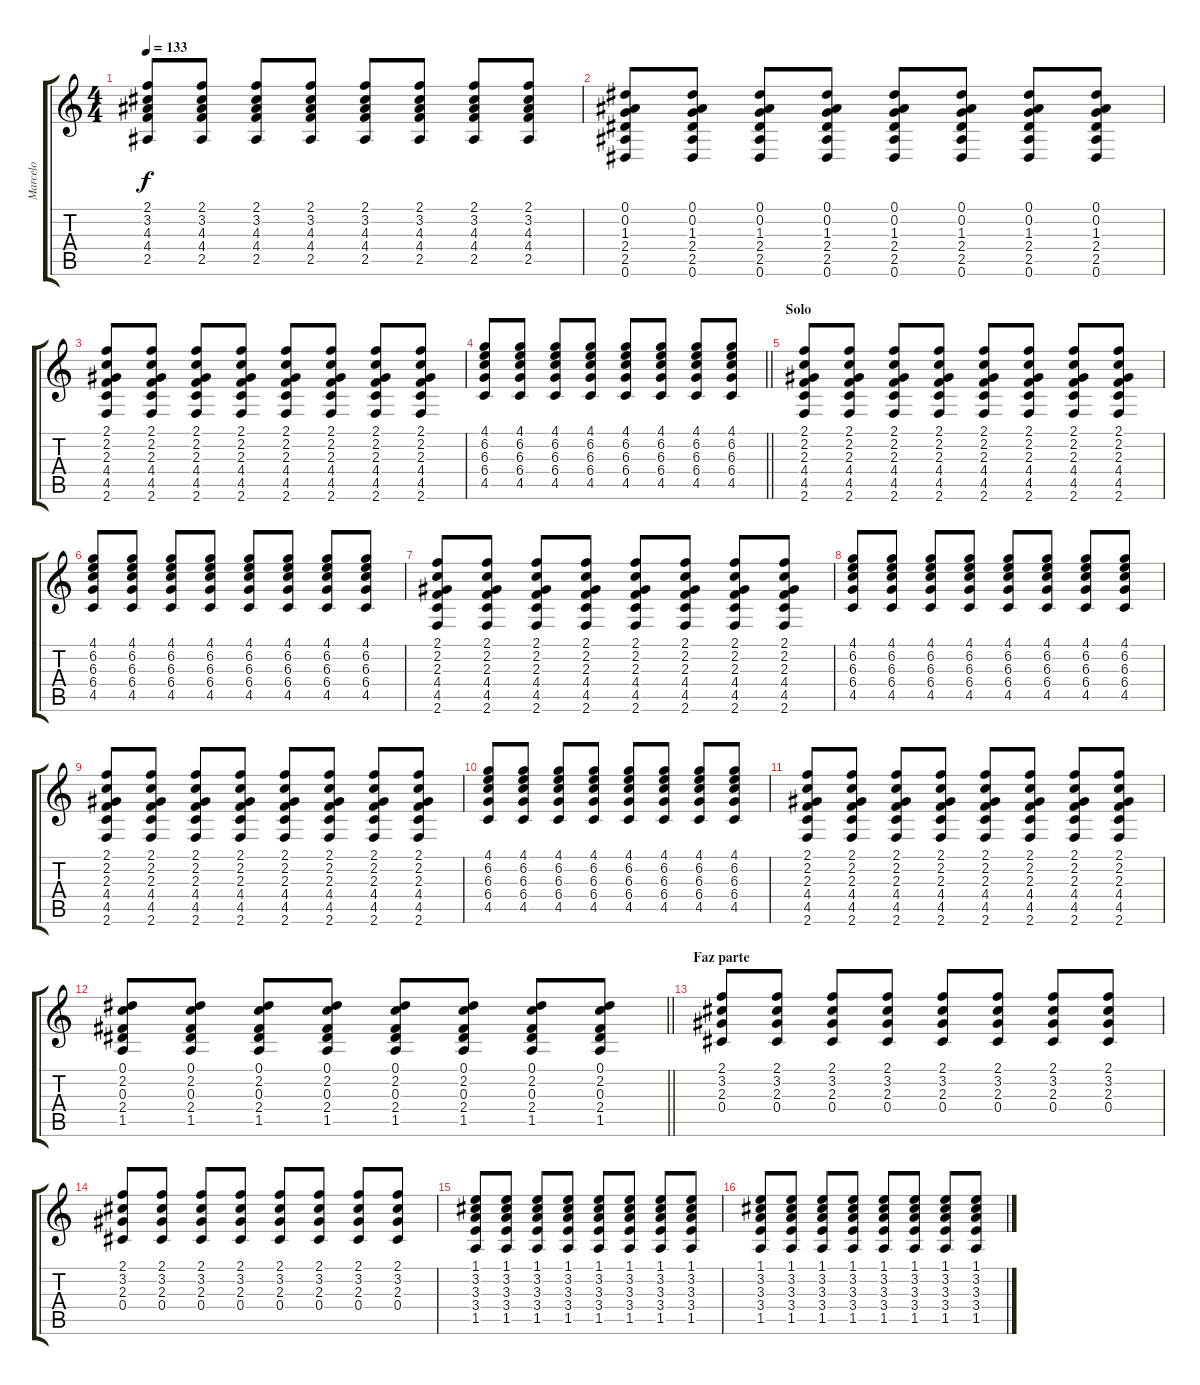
\track ("Marcelo" "Marcelo") {instrument overdrivenguitar}
\staff {score tabs}
\tuning (Eb4 Bb3 Gb3 Db3 Ab2 Eb2) {hide}
\ts (4 4)
\tempo 133
\clef g2
\ks c
(2.1 3.2 4.3 4.4 2.5).8{dy f} (2.1 3.2 4.3 4.4 2.5).8 (2.1 3.2 4.3 4.4 2.5).8 (2.1 3.2 4.3 4.4 2.5).8 (2.1 3.2 4.3 4.4 2.5).8 (2.1 3.2 4.3 4.4 2.5).8 (2.1 3.2 4.3 4.4 2.5).8 (2.1 3.2 4.3 4.4 2.5).8 |
(0.1 0.2 1.3 2.4 2.5 0.6).8 (0.1 0.2 1.3 2.4 2.5 0.6).8 (0.1 0.2 1.3 2.4 2.5 0.6).8 (0.1 0.2 1.3 2.4 2.5 0.6).8 (0.1 0.2 1.3 2.4 2.5 0.6).8 (0.1 0.2 1.3 2.4 2.5 0.6).8 (0.1 0.2 1.3 2.4 2.5 0.6).8 (0.1 0.2 1.3 2.4 2.5 0.6).8 |
(2.1 2.2 2.3 4.4 4.5 2.6).8 (2.1 2.2 2.3 4.4 4.5 2.6).8 (2.1 2.2 2.3 4.4 4.5 2.6).8 (2.1 2.2 2.3 4.4 4.5 2.6).8 (2.1 2.2 2.3 4.4 4.5 2.6).8 (2.1 2.2 2.3 4.4 4.5 2.6).8 (2.1 2.2 2.3 4.4 4.5 2.6).8 (2.1 2.2 2.3 4.4 4.5 2.6).8 |
\barLineRight lightlight
(4.1 6.2 6.3 6.4 4.5).8 (4.1 6.2 6.3 6.4 4.5).8 (4.1 6.2 6.3 6.4 4.5).8 (4.1 6.2 6.3 6.4 4.5).8 (4.1 6.2 6.3 6.4 4.5).8 (4.1 6.2 6.3 6.4 4.5).8 (4.1 6.2 6.3 6.4 4.5).8 (4.1 6.2 6.3 6.4 4.5).8 |
\section ("" "Solo")
(2.1 2.2 2.3 4.4 4.5 2.6).8 (2.1 2.2 2.3 4.4 4.5 2.6).8 (2.1 2.2 2.3 4.4 4.5 2.6).8 (2.1 2.2 2.3 4.4 4.5 2.6).8 (2.1 2.2 2.3 4.4 4.5 2.6).8 (2.1 2.2 2.3 4.4 4.5 2.6).8 (2.1 2.2 2.3 4.4 4.5 2.6).8 (2.1 2.2 2.3 4.4 4.5 2.6).8 |
(4.1 6.2 6.3 6.4 4.5).8 (4.1 6.2 6.3 6.4 4.5).8 (4.1 6.2 6.3 6.4 4.5).8 (4.1 6.2 6.3 6.4 4.5).8 (4.1 6.2 6.3 6.4 4.5).8 (4.1 6.2 6.3 6.4 4.5).8 (4.1 6.2 6.3 6.4 4.5).8 (4.1 6.2 6.3 6.4 4.5).8 |
(2.1 2.2 2.3 4.4 4.5 2.6).8 (2.1 2.2 2.3 4.4 4.5 2.6).8 (2.1 2.2 2.3 4.4 4.5 2.6).8 (2.1 2.2 2.3 4.4 4.5 2.6).8 (2.1 2.2 2.3 4.4 4.5 2.6).8 (2.1 2.2 2.3 4.4 4.5 2.6).8 (2.1 2.2 2.3 4.4 4.5 2.6).8 (2.1 2.2 2.3 4.4 4.5 2.6).8 |
(4.1 6.2 6.3 6.4 4.5).8 (4.1 6.2 6.3 6.4 4.5).8 (4.1 6.2 6.3 6.4 4.5).8 (4.1 6.2 6.3 6.4 4.5).8 (4.1 6.2 6.3 6.4 4.5).8 (4.1 6.2 6.3 6.4 4.5).8 (4.1 6.2 6.3 6.4 4.5).8 (4.1 6.2 6.3 6.4 4.5).8 |
(2.1 2.2 2.3 4.4 4.5 2.6).8 (2.1 2.2 2.3 4.4 4.5 2.6).8 (2.1 2.2 2.3 4.4 4.5 2.6).8 (2.1 2.2 2.3 4.4 4.5 2.6).8 (2.1 2.2 2.3 4.4 4.5 2.6).8 (2.1 2.2 2.3 4.4 4.5 2.6).8 (2.1 2.2 2.3 4.4 4.5 2.6).8 (2.1 2.2 2.3 4.4 4.5 2.6).8 |
(4.1 6.2 6.3 6.4 4.5).8 (4.1 6.2 6.3 6.4 4.5).8 (4.1 6.2 6.3 6.4 4.5).8 (4.1 6.2 6.3 6.4 4.5).8 (4.1 6.2 6.3 6.4 4.5).8 (4.1 6.2 6.3 6.4 4.5).8 (4.1 6.2 6.3 6.4 4.5).8 (4.1 6.2 6.3 6.4 4.5).8 |
(2.1 2.2 2.3 4.4 4.5 2.6).8 (2.1 2.2 2.3 4.4 4.5 2.6).8 (2.1 2.2 2.3 4.4 4.5 2.6).8 (2.1 2.2 2.3 4.4 4.5 2.6).8 (2.1 2.2 2.3 4.4 4.5 2.6).8 (2.1 2.2 2.3 4.4 4.5 2.6).8 (2.1 2.2 2.3 4.4 4.5 2.6).8 (2.1 2.2 2.3 4.4 4.5 2.6).8 |
\barLineRight lightlight
(0.1 2.2 0.3 2.4 1.5).8 (0.1 2.2 0.3 2.4 1.5).8 (0.1 2.2 0.3 2.4 1.5).8 (0.1 2.2 0.3 2.4 1.5).8 (0.1 2.2 0.3 2.4 1.5).8 (0.1 2.2 0.3 2.4 1.5).8 (0.1 2.2 0.3 2.4 1.5).8 (0.1 2.2 0.3 2.4 1.5).8 |
\section ("" "Faz parte")
(2.1 3.2 2.3 0.4).8 (2.1 3.2 2.3 0.4).8 (2.1 3.2 2.3 0.4).8 (2.1 3.2 2.3 0.4).8 (2.1 3.2 2.3 0.4).8 (2.1 3.2 2.3 0.4).8 (2.1 3.2 2.3 0.4).8 (2.1 3.2 2.3 0.4).8 |
(2.1 3.2 2.3 0.4).8 (2.1 3.2 2.3 0.4).8 (2.1 3.2 2.3 0.4).8 (2.1 3.2 2.3 0.4).8 (2.1 3.2 2.3 0.4).8 (2.1 3.2 2.3 0.4).8 (2.1 3.2 2.3 0.4).8 (2.1 3.2 2.3 0.4).8 |
(1.1 3.2 3.3 3.4 1.5).8 (1.1 3.2 3.3 3.4 1.5).8 (1.1 3.2 3.3 3.4 1.5).8 (1.1 3.2 3.3 3.4 1.5).8 (1.1 3.2 3.3 3.4 1.5).8 (1.1 3.2 3.3 3.4 1.5).8 (1.1 3.2 3.3 3.4 1.5).8 (1.1 3.2 3.3 3.4 1.5).8 |
(1.1 3.2 3.3 3.4 1.5).8 (1.1 3.2 3.3 3.4 1.5).8 (1.1 3.2 3.3 3.4 1.5).8 (1.1 3.2 3.3 3.4 1.5).8 (1.1 3.2 3.3 3.4 1.5).8 (1.1 3.2 3.3 3.4 1.5).8 (1.1 3.2 3.3 3.4 1.5).8 (1.1 3.2 3.3 3.4 1.5).8
